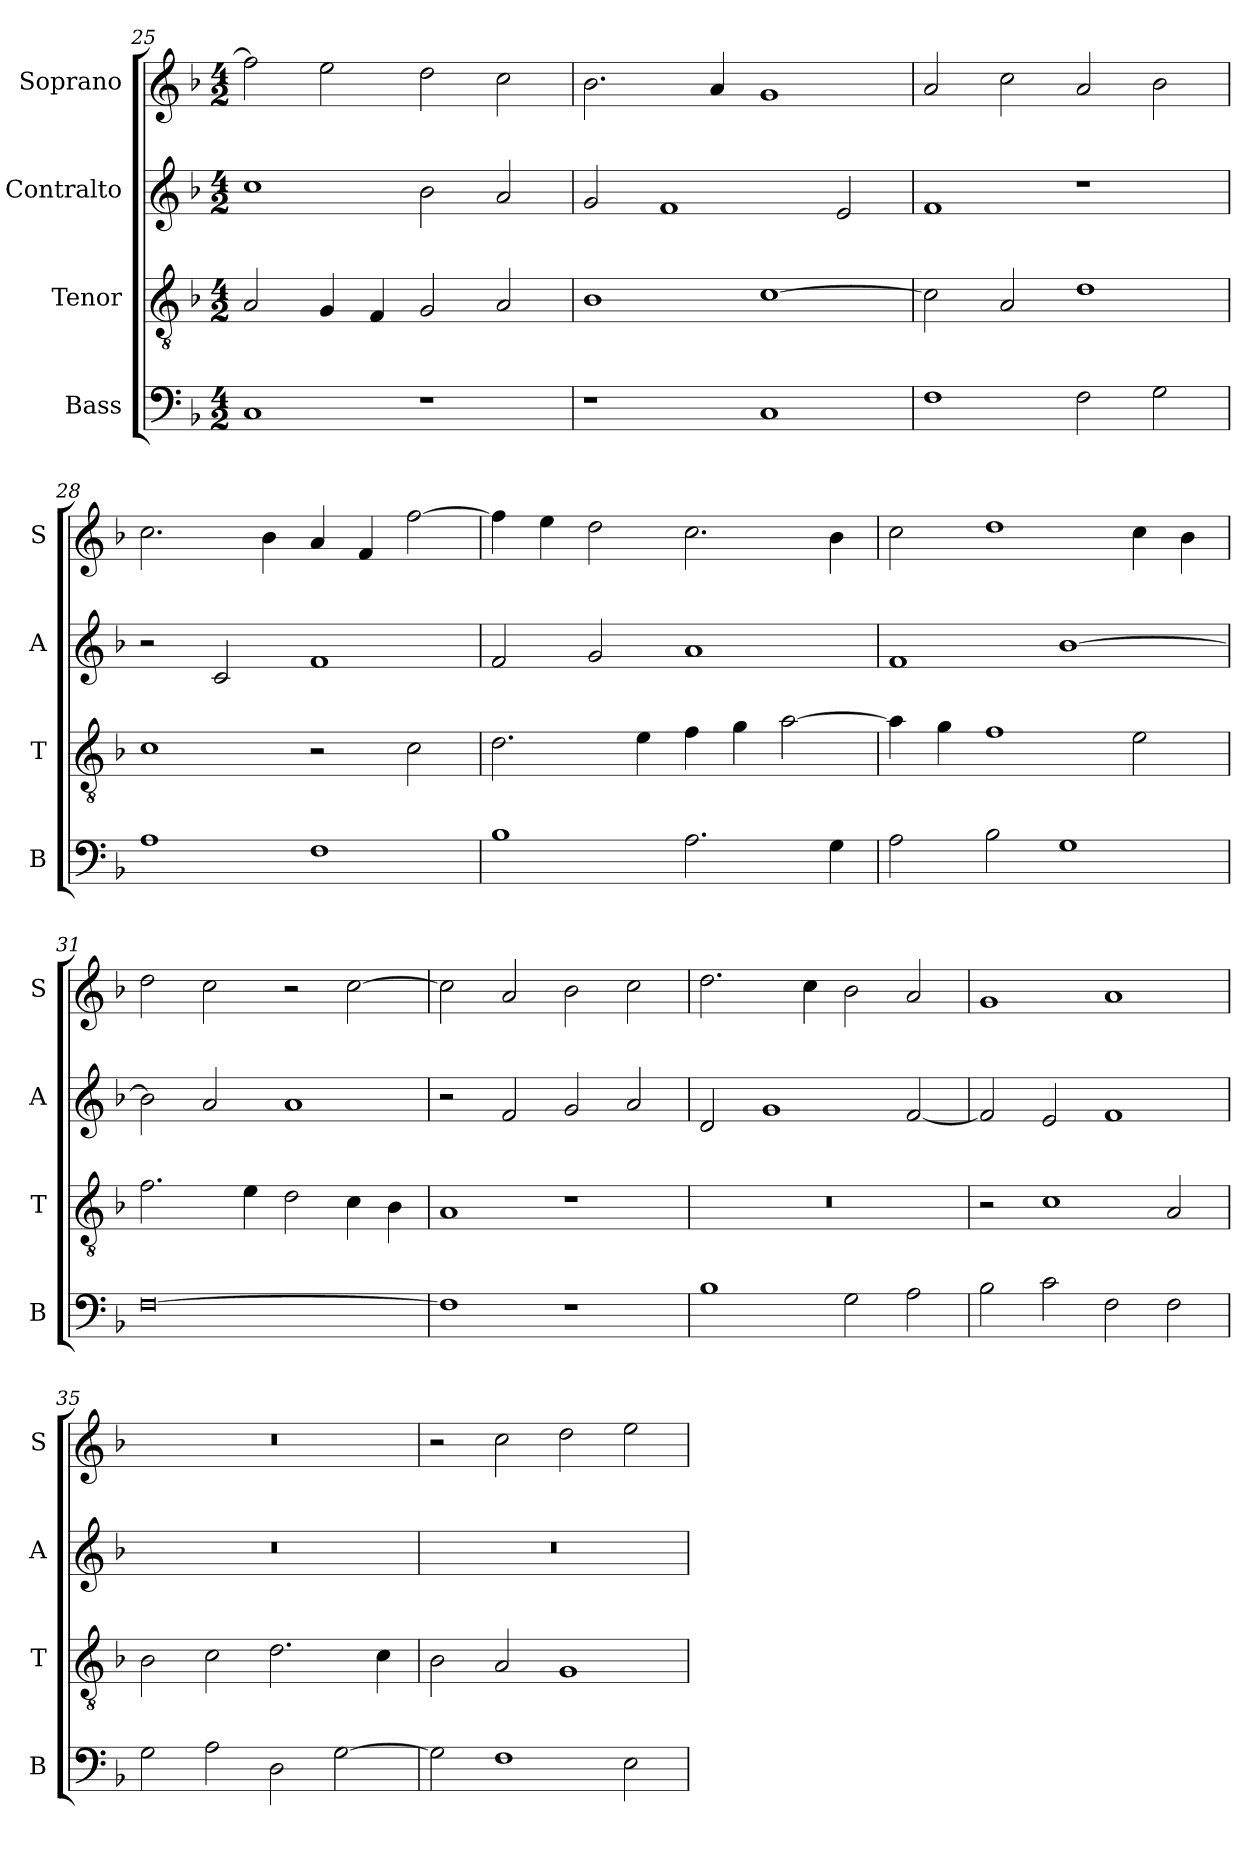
**kern	**kern	**kern	**kern
*part4	*part3	*part2	*part1
*staff4	*staff3	*staff2	*staff1
*I"Bass	*I"Tenor	*I"Contralto	*I"Soprano
*I'B	*I'T	*I'A	*I'S
*clefF4	*clefGv2	*clefG2	*clefG2
*k[b-]	*k[b-]	*k[b-]	*k[b-]
*F:ion	*F:ion	*F:ion	*F:ion
*M4/2	*M4/2	*M4/2	*M4/2
=25	=25	=25	=25
1C	2A	1cc	2ff]
.	4G	.	2ee
.	4F	.	.
1r	2G	2b-	2dd
.	2A	2a	2cc
=26	=26	=26	=26
1r	1B-	2g	2.b-
.	.	1f	.
.	.	.	4a
1C	[1c	.	1g
.	.	2e	.
=27	=27	=27	=27
1F	2c]	1f	2a
.	2A	.	2cc
2F	1d	1r	2a
2G	.	.	2b-
=28	=28	=28	=28
1A	1c	2r	2.cc
.	.	2c	.
.	.	.	4b-
1F	2r	1f	4a
.	.	.	4f
.	2c	.	[2ff
=29	=29	=29	=29
1B-	2.d	2f	4ff]
.	.	.	4ee
.	.	2g	2dd
.	4e	.	.
2.A	4f	1a	2.cc
.	4g	.	.
.	[2a	.	.
4G	.	.	4b-
=30	=30	=30	=30
2A	4a]	1f	2cc
.	4g	.	.
2B-	1f	.	1dd
1G	.	[1b-	.
.	2e	.	4cc
.	.	.	4b-
=31	=31	=31	=31
[0F	2.f	2b-]	2dd
.	.	2a	2cc
.	4e	.	.
.	2d	1a	2r
.	4c	.	[2cc
.	4B-	.	.
=32	=32	=32	=32
1F]	1A	2r	2cc]
.	.	2f	2a
1r	1r	2g	2b-
.	.	2a	2cc
=33	=33	=33	=33
1B-	0r	2d	2.dd
.	.	1g	.
.	.	.	4cc
2G	.	.	2b-
2A	.	[2f	2a
=34	=34	=34	=34
2B-	2r	2f]	1g
2c	1c	2e	.
2F	.	1f	1a
2F	2A	.	.
=35	=35	=35	=35
2G	2B-	0r	0r
2A	2c	.	.
2D	2.d	.	.
[2G	.	.	.
.	4c	.	.
=36	=36	=36	=36
2G]	2B-	0r	2r
1F	2A	.	2cc
.	1G	.	2dd
2E	.	.	2ee
=	=	=	=
*-	*-	*-	*-
